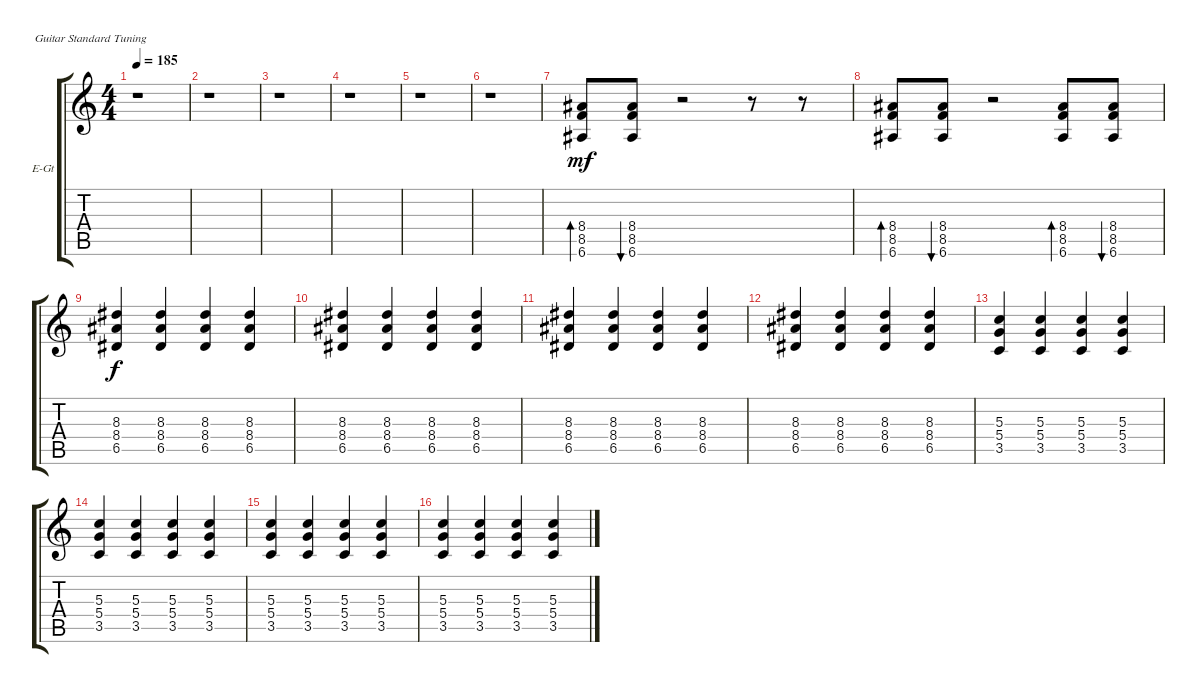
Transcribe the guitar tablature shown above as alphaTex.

\defaultSystemsLayout 4
\bracketExtendMode groupsimilarinstruments
\firstSystemTrackNameOrientation horizontal
\otherSystemsTrackNameOrientation horizontal
\track ("Pierre Bouvier" "E-Gt") {instrument distortionguitar}
\staff {score tabs}
\tuning (E4 B3 G3 D3 A2 E2)
\ts (4 4)
\tempo 185
\clef g2
\scale
0.333333
\ks c
r.1{dy f} |
\scale
0.333333 r.1 |
\scale
0.333333 r.1 |
\scale
0.333333 r.1 |
\scale
0.333333 r.1 |
\scale
0.333333 r.1 |
\scale
0.333333 (8.4 8.5 6.6).8{bd 240 dy mf} (8.4 8.5 6.6).8{bu 240} r.2 r.8 r.8 |
\scale
0.333333 (8.4 8.5 6.6).8{bd 240} (8.4 8.5 6.6).8{bu 240} r.2 (8.4 8.5 6.6).8{bd 240} (8.4 8.5 6.6).8{bu 240} |
\scale
0.333333 (8.3 8.4 6.5).4{dy f} (8.3 8.4 6.5).4 (8.3 8.4 6.5).4 (8.3 8.4 6.5).4 |
\scale
0.333333 (8.3 8.4 6.5).4 (8.3 8.4 6.5).4 (8.3 8.4 6.5).4 (8.3 8.4 6.5).4 |
\scale
0.333333 (8.3 8.4 6.5).4 (8.3 8.4 6.5).4 (8.3 8.4 6.5).4 (8.3 8.4 6.5).4 |
\scale
0.333333 (8.3 8.4 6.5).4 (8.3 8.4 6.5).4 (8.3 8.4 6.5).4 (8.3 8.4 6.5).4 |
\scale
0.333333 (5.3 5.4 3.5).4 (5.3 5.4 3.5).4 (5.3 5.4 3.5).4 (5.3 5.4 3.5).4 |
\scale
0.333333 (5.3 5.4 3.5).4 (5.3 5.4 3.5).4 (5.3 5.4 3.5).4 (5.3 5.4 3.5).4 |
\scale
0.333333 (5.3 5.4 3.5).4 (5.3 5.4 3.5).4 (5.3 5.4 3.5).4 (5.3 5.4 3.5).4 |
\scale
0.333333 (5.3 5.4 3.5).4 (5.3 5.4 3.5).4 (5.3 5.4 3.5).4 (5.3 5.4 3.5).4
